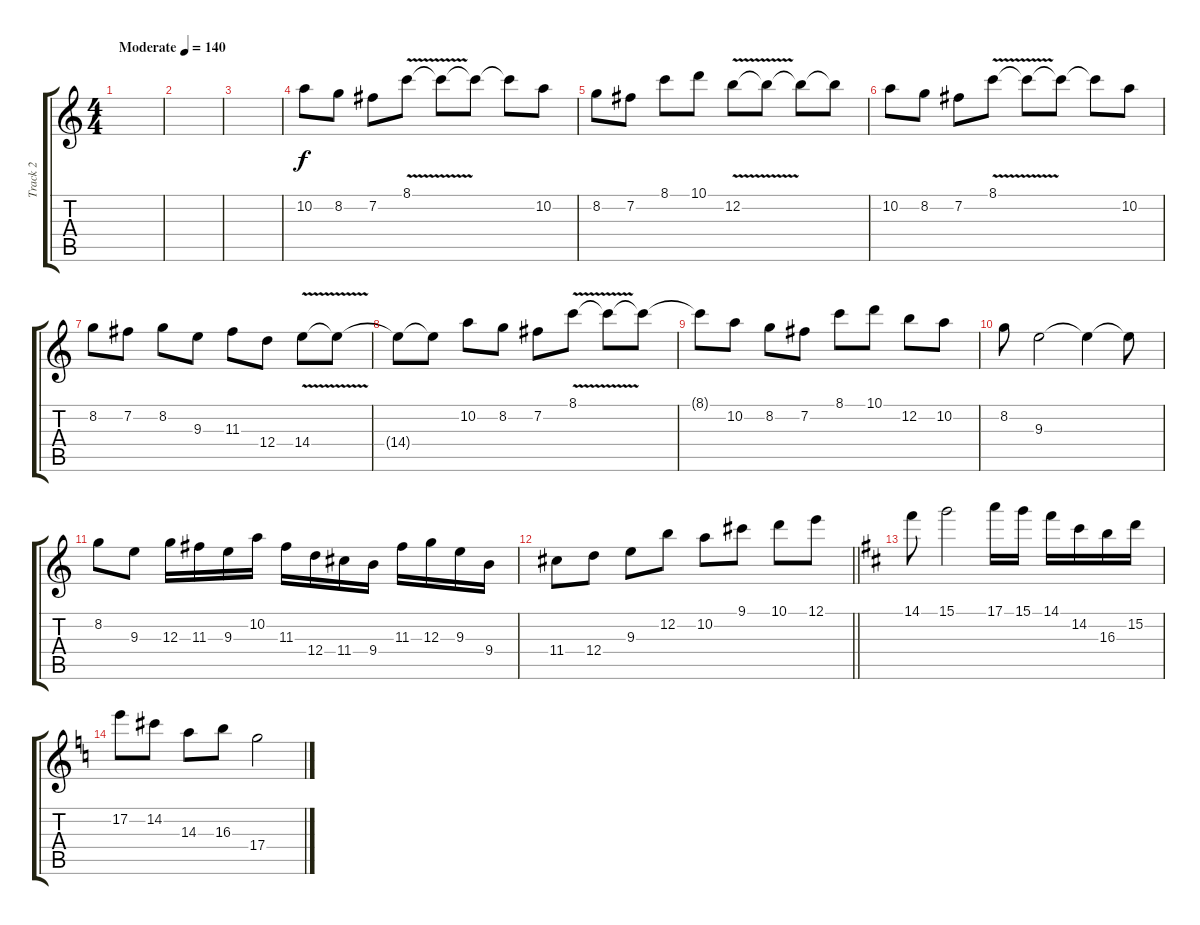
\track ("Track 2" "Track 2") {instrument overdrivenguitar}
\staff {score tabs}
\tuning (E4 B3 G3 D3 A2 E2) {hide}
\ts (4 4)
\tempo (140 "Moderate")
\clef g2
\ks c
|
|
|
10.2.8 8.2.8 7.2.8 8.1{v}.8 8.1{t}.8 8.1{t}.8 8.1{t}.8 10.2.8 |
8.2.8 7.2.8 8.1.8 10.1.8 12.2{v}.8 12.2{t}.8 12.2{t}.8 12.2{t}.8 |
10.2.8 8.2.8 7.2.8 8.1{v}.8 8.1{t}.8 8.1{t}.8 8.1{t}.8 10.2.8 |
8.2.8 7.2.8 8.2.8 9.3.8 11.3.8 12.4.8 14.4{v}.8 14.4{t}.8 |
14.4{t}.8 14.4{t}.8 10.2.8 8.2.8 7.2.8 8.1{v}.8 8.1{t}.8 8.1{t}.8 |
8.1{t}.8 10.2.8 8.2.8 7.2.8 8.1.8 10.1.8 12.2.8 10.2.8 |
8.2.8 9.3.2 9.3{t}.4 9.3{t}.8 |
8.2.8 9.3.8 12.3.16 11.3.16 9.3.16 10.2.16 11.3.16 12.4.16 11.4.16 9.4.16 11.3.16 12.3.16 9.3.16 9.4.16 |
\barLineRight lightlight
11.4.8 12.4.8 9.3.8 12.2.8 10.2.8 9.1.8 10.1.8 12.1.8 |
\ks d
14.1.8 15.1.2 17.1.16 15.1.16 14.1.16 14.2.16 16.3.16 15.2.16 |
\ks c
17.2.8 14.2.8 14.3.8 16.3.8 17.4.2
